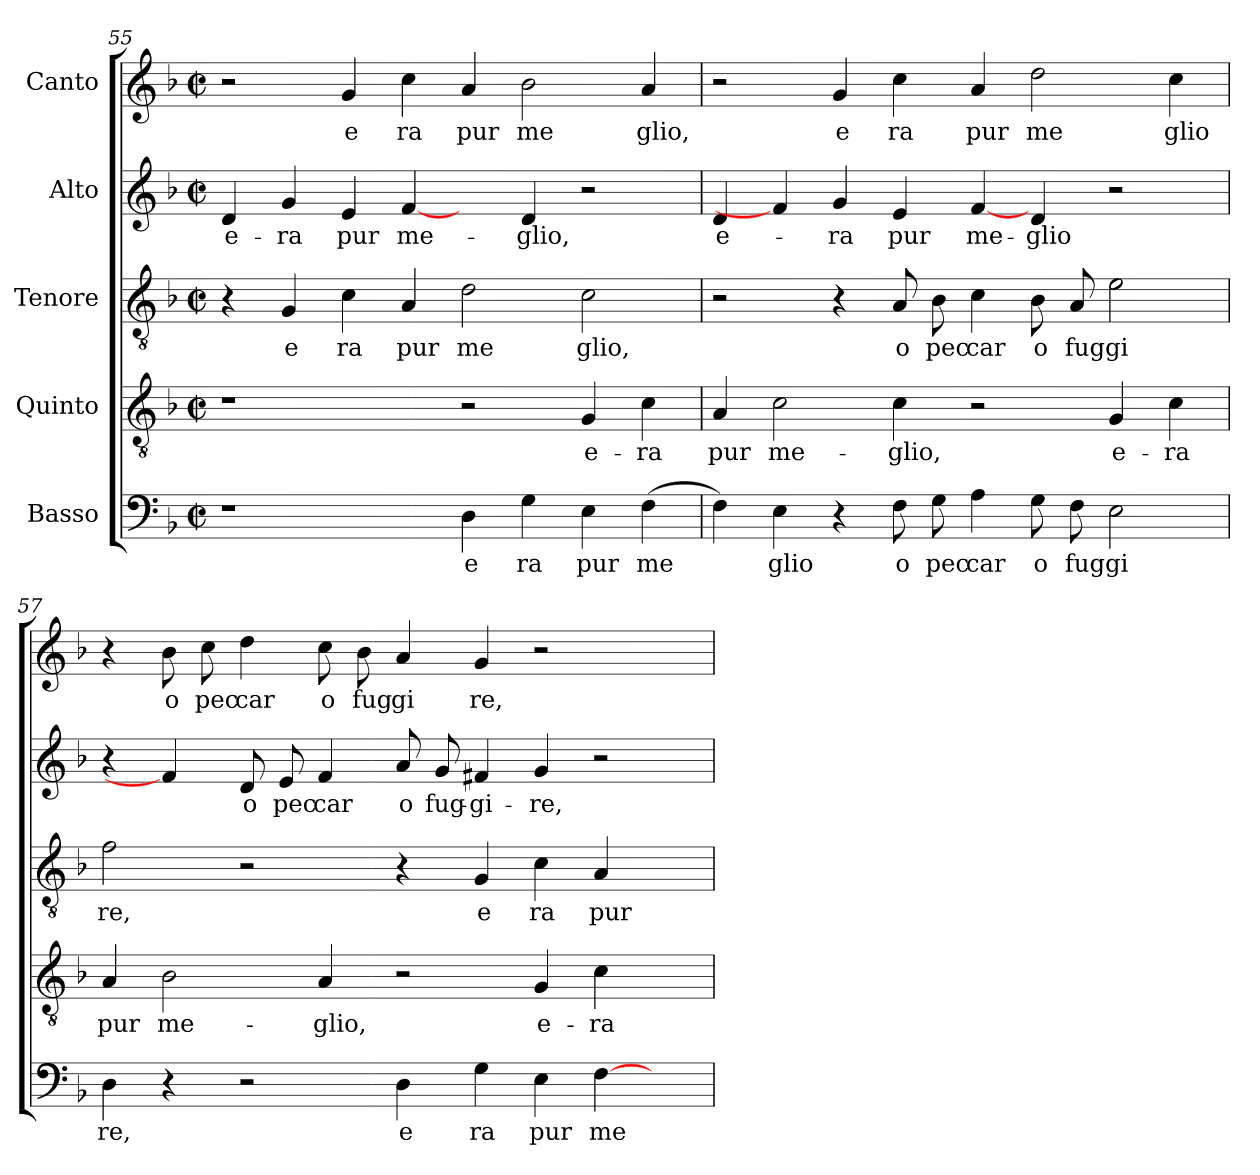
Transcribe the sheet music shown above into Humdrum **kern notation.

**kern	**text	**kern	**text	**kern	**text	**kern	**text	**kern	**text
*part5	*part5	*part4	*part4	*part3	*part3	*part2	*part2	*part1	*part1
*staff5	*staff5	*staff4	*staff4	*staff3	*staff3	*staff2	*staff2	*staff1	*staff1
*I"Basso	*	*I"Quinto	*	*I"Tenore	*	*I"Alto	*	*I"Canto	*
!!LO:LB:g=z
*clefF4	*	*clefGv2	*	*clefGv2	*	*clefG2	*	*clefG2	*
*k[b-]	*	*k[b-]	*	*k[b-]	*	*k[b-]	*	*k[b-]	*
*F:	*	*F:	*	*F:	*	*F:	*	*F:	*
*M2/2	*	*M2/2	*	*M2/2	*	*M2/2	*	*M2/2	*
*met(c|)	*	*met(c|)	*	*met(c|)	*	*met(c|)	*	*met(c|)	*
=55	=55	=55	=55	=55	=55	=55	=55	=55	=55
!	!	!	!	!	!	!	!LO:LY:b:cj	!	!
1r	.	1r	.	4r	.	4d/	e-	2r	.
!	!	!	!	!	!LO:LY:b:cj	!	!LO:LY:b:cj	!	!
.	.	.	.	4G/	e	4g/	-ra	.	.
!	!	!	!	!	!LO:LY:b:cj	!	!LO:LY:b:cj	!	!LO:LY:b:cj
.	.	.	.	4c\	ra	4e/	pur	4g/	e
!	!	!	!	!	!LO:LY:b:cj	!	!LO:LY:b:cj	!	!LO:LY:b:cj
.	.	.	.	4A/	pur	[4f/	me-	4cc\	ra
!	!LO:LY:b:cj	!	!	!	!LO:LY:b:cj	!	!	!	!LO:LY:b:cj
4D\	e	2r	.	2d\	me	4ryy	.	4a/	pur
!	!LO:LY:b:cj	!	!	!	!	!	!LO:LY:b:cj	!	!LO:LY:b:cj
4G\	ra	.	.	.	.	4d/	-glio,	2b-\	me
!	!LO:LY:b:cj	!	!LO:LY:b:cj	!	!LO:LY:b:cj	!	!	!	!
4E\	pur	4G/	e-	2c\	glio,	2r	.	.	.
!	!LO:LY:b	!	!LO:LY:b:cj	!	!	!	!	!	!LO:LY:b:cj
(>4F\	me	4c\	-ra	.	.	.	.	4a/	glio,
=56	=56	=56	=56	=56	=56	=56	=56	=56	=56
!	!	!	!LO:LY:b:cj	!	!	!	!LO:LY:b:cj	!	!
4F\)	.	4A/	pur	2r	.	4d/	e-	2r	.
!	!LO:LY:b:cj	!	!LO:LY:b:cj	!	!	!	!	!	!
4E\	glio	2c\	me-	.	.	4f/]	.	.	.
!	!	!	!	!	!	!	!LO:LY:b:cj	!	!LO:LY:b:cj
4r	.	.	.	4r	.	4g/	-ra	4g/	e
!	!LO:LY:b:cj	!	!LO:LY:b:cj	!	!LO:LY:b:cj	!	!LO:LY:b:cj	!	!LO:LY:b:cj
8F\	o	4c\	-glio,	8A/	o	4e/	pur	4cc\	ra
!	!LO:LY:b:cj	!	!	!	!LO:LY:b:cj	!	!	!	!
8G\	pec	.	.	8B-\	pec	.	.	.	.
!	!LO:LY:b:cj	!	!	!	!LO:LY:b:cj	!	!LO:LY:b:cj	!	!LO:LY:b:cj
4A\	car	2r	.	4c\	car	[4f/	me-	4a/	pur
!	!LO:LY:b:cj	!	!	!	!LO:LY:b:cj	!	!LO:LY:b:cj	!	!LO:LY:b:cj
8G\	o	.	.	8B-\	o	4d/	-glio	2dd\	me
!	!LO:LY:b:cj	!	!	!	!LO:LY:b:cj	!	!	!	!
8F\	fuggi	.	.	8A/	fuggi	.	.	.	.
!	!	!	!LO:LY:b:cj	!	!	!	!	!	!
2E\	.	4G/	e-	2e\	.	2r	.	.	.
!	!	!	!LO:LY:b:cj	!	!	!	!	!	!LO:LY:b:cj
.	.	4c\	-ra	.	.	.	.	4cc\	glio
=57	=57	=57	=57	=57	=57	=57	=57	=57	=57
!	!LO:LY:b:cj	!	!LO:LY:b:cj	!	!LO:LY:b:cj	!	!	!	!
4D\	re,	4A/	pur	2f\	re,	4r	.	4r	.
!	!	!	!LO:LY:b:cj	!	!	!	!	!	!LO:LY:b:cj
4r	.	2B-\	me-	.	.	4f/]	.	8b-\	o
!	!	!	!	!	!	!	!	!	!LO:LY:b:cj
.	.	.	.	.	.	.	.	8cc\	pec
!	!	!	!	!	!	!	!LO:LY:b:cj	!	!LO:LY:b:cj
2r	.	.	.	2r	.	8d/	o	4dd\	car
!	!	!	!	!	!	!	!LO:LY:b:cj	!	!
.	.	.	.	.	.	8e/	pec	.	.
!	!	!	!LO:LY:b:cj	!	!	!	!LO:LY:b:cj	!	!LO:LY:b:cj
.	.	4A/	-glio,	.	.	4f/	car	8cc\	o
!	!	!	!	!	!	!	!	!	!LO:LY:b:cj
.	.	.	.	.	.	.	.	8b-\	fug
!	!LO:LY:b:cj	!	!	!	!	!	!LO:LY:b:cj	!	!LO:LY:b:cj
4D\	e	2r	.	4r	.	8a/	o	4a/	gi
!	!	!	!	!	!	!	!LO:LY:b:cj	!	!
.	.	.	.	.	.	8g/	fug-	.	.
!	!LO:LY:b:cj	!	!	!	!LO:LY:b:cj	!	!LO:LY:b:cj	!	!LO:LY:b:cj
4G\	ra	.	.	4G/	e	4f#X/	-gi-	4g/	re,
!	!LO:LY:b:cj	!	!LO:LY:b:cj	!	!LO:LY:b:cj	!	!LO:LY:b:cj	!	!
4E\	pur	4G/	e-	4c\	ra	4g/	-re,	2r	.
!	!LO:LY:b	!	!LO:LY:b:cj	!	!LO:LY:b:cj	!	!	!	!
[>4F\	me	4c\	-ra	4A/	pur	2r	.	.	.
4ryy	.	4ryy	.	4ryy	.	.	.	4ryy	.
=	=	=	=	=	=	=	=	=	=
*-	*-	*-	*-	*-	*-	*-	*-	*-	*-
